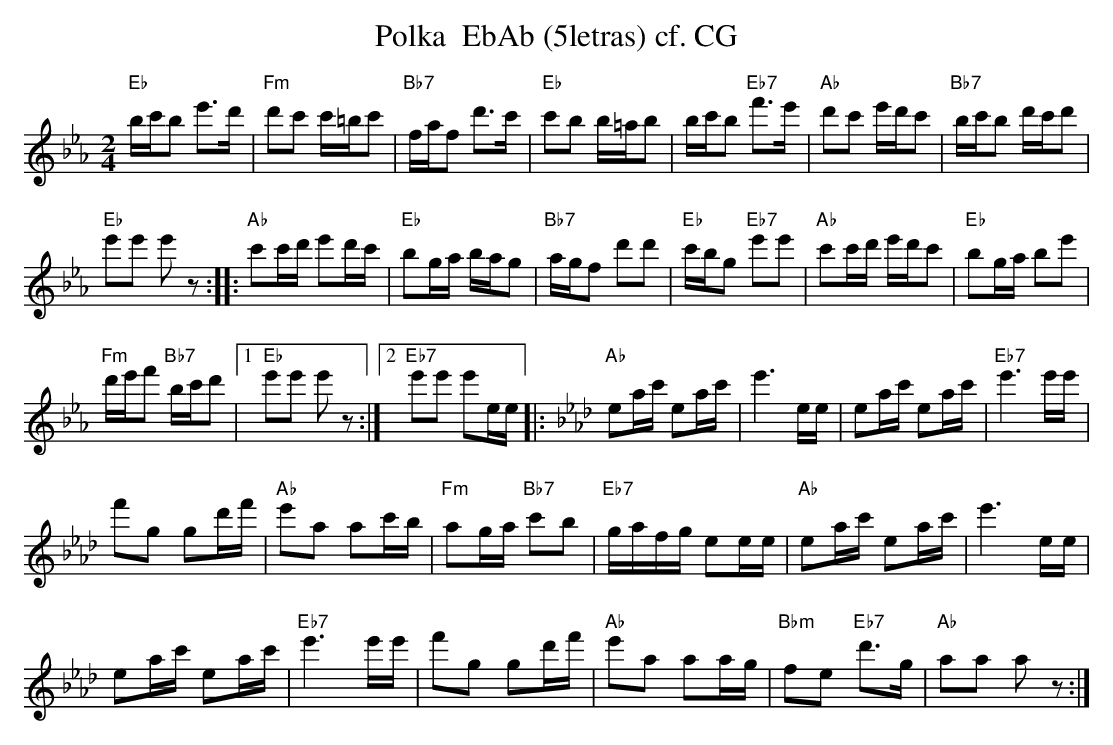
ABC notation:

X:1
T:Polka  EbAb (5letras) cf. CG
M:2/4
L:1/16
K:Ebmaj%%MIDI gchordon
"Eb"bc'b2 e'3d' | "Fm"d'2c'2 c'=bc'2 | "Bb7"faf2 d'3c' | "Eb"c'2b2 b=ab2 | bc'b2 "Eb7"f'3e' | "Ab"d'2c'2 e'd'c'2 | "Bb7"bc'b2 d'c'd'2 |
"Eb"e'2e'2 e'2z2 :: "Ab"c'2c'd' e'2d'c' | "Eb"b2ga bag2 | "Bb7"agf2 d'2d'2 | "Eb"c'bg2 "Eb7"e'2e'2 | "Ab"c'2c'd' e'd'c'2 | "Eb"b2ga b2e'2 |
"Fm"d'e'f'2 "Bb7"bc'd'2 |1 "Eb"e'2e'2 e'2z2 :|2 "Eb7"e'2e'2 e'2ee |: [K:Abmaj] "Ab"e2ac' e2ac' | e'6ee | e2ac' e2ac' | "Eb7"e'6e'e' |
f'2g2 g2d'f' | "Ab"e'2a2 a2c'b | "Fm"a2ga "Bb7"c'2b2 | "Eb7"gafg e2ee | "Ab"e2ac' e2ac' | e'6ee |
e2ac' e2ac' | "Eb7"e'6e'e' | f'2g2 g2d'f' | "Ab"e'2a2 a2ag | "Bbm"f2e2 "Eb7"d'3g | "Ab"a2a2 a2z2 :|
